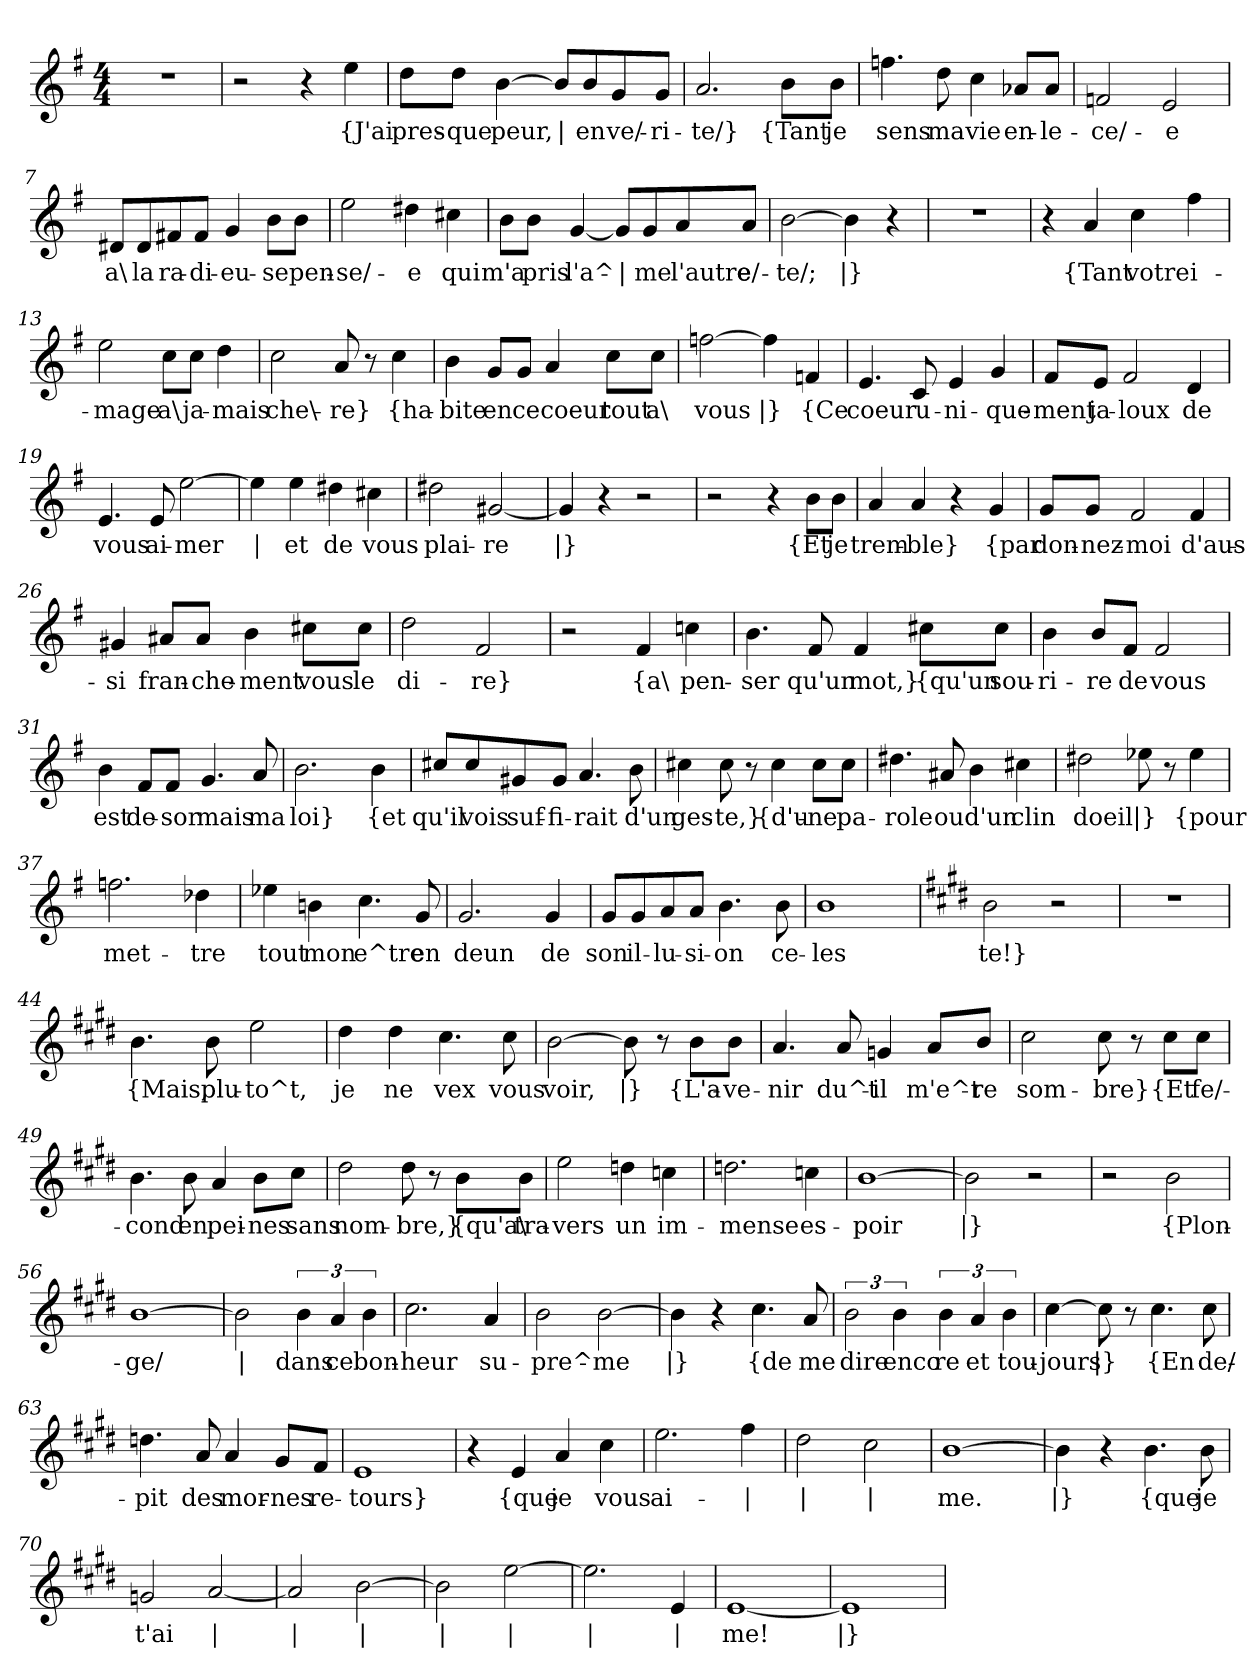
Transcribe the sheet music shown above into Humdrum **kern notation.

**kern	**text
*part1	*part1
*staff1	*staff1
*clefG2	*
*k[f#]	*
*M4/4	*
=1	=1
1r	.
=2	=2
2r	.
4r	.
!	!LO:LY:b
4ee\	{J'ai
=3	=3
!	!LO:LY:b
8dd\L	pres-
!	!LO:LY:b
8dd\J	-que
!	!LO:LY:b
[4b\	peur,
!	!LO:LY:b
8b/L]	|
!	!LO:LY:b
8b/	en
!	!LO:LY:b
8g/	ve/-
!	!LO:LY:b
8g/J	-ri-
=4	=4
!	!LO:LY:b
2.a/	-te/}
!	!LO:LY:b
8b\L	{Tant
!	!LO:LY:b
8b\J	je
=5	=5
!	!LO:LY:b
4.ffn\	sens
!	!LO:LY:b
8dd\	ma
!	!LO:LY:b
4cc\	vie
!	!LO:LY:b
8a-X/L	en-
!	!LO:LY:b
8a-/J	-le-
=6	=6
!	!LO:LY:b
2fn/	-ce/-
!	!LO:LY:b
2e/	-e
!!LO:LB:g=z
=7	=7
!	!LO:LY:b
8d#X/L	a\
!	!LO:LY:b
8d#/	la
!	!LO:LY:b
8f#X/	ra-
!	!LO:LY:b
8f#/J	-di-
!	!LO:LY:b
4g/	-eu-
!	!LO:LY:b
8b\L	-se
!	!LO:LY:b
8b\J	pen-
=8	=8
!	!LO:LY:b
2ee\	-se/-
!	!LO:LY:b
4dd#X\	-e
!	!LO:LY:b
4cc#X\	qui
=9	=9
!	!LO:LY:b
8b\L	m'a
!	!LO:LY:b
8b\J	pris
!	!LO:LY:b
[4g/	l'a^-
!	!LO:LY:b
8g/L]	|
!	!LO:LY:b
8g/	-me
!	!LO:LY:b
8a/	l'autre
!	!LO:LY:b
8a/J	e/-
=10	=10
!	!LO:LY:b
[2b\	-te/;
!	!LO:LY:b
4b\]	|}
4r	.
=11	=11
1r	.
!!LO:LB:g=z
=12	=12
4r	.
!	!LO:LY:b
4a/	{Tant
!	!LO:LY:b
4cc\	votre
!	!LO:LY:b
4ff#\	i-
=13	=13
!	!LO:LY:b
2ee\	-mage
!	!LO:LY:b
8cc\L	a\
!	!LO:LY:b
8cc\J	ja-
!	!LO:LY:b
4dd\	-mais
=14	=14
!	!LO:LY:b
2cc\	che\-
!	!LO:LY:b
8a/	-re}
8r	.
!	!LO:LY:b
4cc\	{ha-
=15	=15
!	!LO:LY:b
4b\	-bite
!	!LO:LY:b
8g/L	en
!	!LO:LY:b
8g/J	ce
!	!LO:LY:b
4a/	coeur
!	!LO:LY:b
8cc\L	tout
!	!LO:LY:b
8cc\J	a\
=16	=16
!	!LO:LY:b
[2ffn\	vous
!	!LO:LY:b
4ff\]	|}
!	!LO:LY:b
4fn/	{Ce
!!LO:LB:g=z
=17	=17
!	!LO:LY:b
4.e/	coeur
!	!LO:LY:b
8c/	u-
!	!LO:LY:b
4e/	-ni-
!	!LO:LY:b
4g/	-que-
=18	=18
!	!LO:LY:b
8f#/L	-ment
!	!LO:LY:b
8e/J	ja-
!	!LO:LY:b
2f#/	-loux
!	!LO:LY:b
4d/	de
=19	=19
!	!LO:LY:b
4.e/	vous
!	!LO:LY:b
8e/	ai-
!	!LO:LY:b
[2ee\	-mer
=20	=20
!	!LO:LY:b
4ee\]	|
!	!LO:LY:b
4ee\	et
!	!LO:LY:b
4dd#X\	de
!	!LO:LY:b
4cc#X\	vous
=21	=21
!	!LO:LY:b
2dd#X\	plai-
!	!LO:LY:b
[2g#X/	-re
=22	=22
!	!LO:LY:b
4g#/]	|}
4r	.
2r	.
=23	=23
2r	.
4r	.
!	!LO:LY:b
8b\L	{Et
!	!LO:LY:b
8b\J	je
!!LO:LB:g=z
=24	=24
!	!LO:LY:b
4a/	trem-
!	!LO:LY:b
4a/	-ble}
4r	.
!	!LO:LY:b
4g/	{par
=25	=25
!	!LO:LY:b
8g/L	don-
!	!LO:LY:b
8g/J	-nez-
!	!LO:LY:b
2f#/	-moi
!	!LO:LY:b
4f#/	d'aus-
=26	=26
!	!LO:LY:b
4g#X/	-si
!	!LO:LY:b
8a#X/L	fran-
!	!LO:LY:b
8a#/J	-che-
!	!LO:LY:b
4b\	-ment
!	!LO:LY:b
8cc#X\L	vous
!	!LO:LY:b
8cc#\J	le
=27	=27
!	!LO:LY:b
2dd\	di-
!	!LO:LY:b
2f#/	-re}
=28	=28
2r	.
!	!LO:LY:b
4f#/	{a\
!	!LO:LY:b
4ccn\	pen-
!!LO:LB:g=z
=29	=29
!	!LO:LY:b
4.b\	-ser
!	!LO:LY:b
8f#/	qu'un
!	!LO:LY:b
4f#/	mot,}
!	!LO:LY:b
8cc#X\L	{qu'un
!	!LO:LY:b
8cc#\J	sou-
=30	=30
!	!LO:LY:b
4b\	-ri-
!	!LO:LY:b
8b/L	-re
!	!LO:LY:b
8f#/J	de
!	!LO:LY:b
2f#/	vous
=31	=31
!	!LO:LY:b
4b\	est
!	!LO:LY:b
8f#/L	de-
!	!LO:LY:b
8f#/J	-sor
!	!LO:LY:b
4.g/	mais
!	!LO:LY:b
8a/	ma
=32	=32
!	!LO:LY:b
2.b\	loi}
!	!LO:LY:b
4b\	{et
!!LO:LB:g=z
=33	=33
!	!LO:LY:b
8cc#X/L	qu'il
!	!LO:LY:b
8cc#/	vois
!	!LO:LY:b
8g#X/	suf-
!	!LO:LY:b
8g#/J	-fi-
!	!LO:LY:b
4.a/	-rait
!	!LO:LY:b
8b\	d'un
=34	=34
!	!LO:LY:b
4cc#X\	ges-
!	!LO:LY:b
8cc#\	-te,}
8r	.
!	!LO:LY:b
4cc#\	{d'u-
!	!LO:LY:b
8cc#\L	-ne
!	!LO:LY:b
8cc#\J	pa-
=35	=35
!	!LO:LY:b
4.dd#X\	-role
!	!LO:LY:b
8a#X/	ou
!	!LO:LY:b
4b\	d'un
!	!LO:LY:b
4cc#X\	clin
=36	=36
!	!LO:LY:b
2dd#X\	doeil
!	!LO:LY:b
8ee-X\	|}
8r	.
!	!LO:LY:b
4ee-\	{pour
=37	=37
!	!LO:LY:b
2.ffn\	met-
!	!LO:LY:b
4dd-X\	-tre
!!LO:LB:g=z
=38	=38
!	!LO:LY:b
4ee-X\	tout
!	!LO:LY:b
4bn\	mon
!	!LO:LY:b
4.cc\	e^tre
!	!LO:LY:b
8g/	en
=39	=39
!	!LO:LY:b
2.g/	deun
!	!LO:LY:b
4g/	de
=40	=40
!	!LO:LY:b
8g/L	son
!	!LO:LY:b
8g/	il-
!	!LO:LY:b
8a/	-lu-
!	!LO:LY:b
8a/J	-si-
!	!LO:LY:b
4.b\	-on
!	!LO:LY:b
8b\	ce-
=41	=41
!	!LO:LY:b
1b	-les
=42	=42
*k[f#c#g#d#]	*
!	!LO:LY:b
2b\	-te!}
2r	.
=43	=43
1r	.
=44	=44
!	!LO:LY:b
4.b\	{Mais,
!	!LO:LY:b
8b\	plu-
!	!LO:LY:b
2ee\	-to^t,
!!LO:LB:g=z
=45	=45
!	!LO:LY:b
4dd#\	je
!	!LO:LY:b
4dd#\	ne
!	!LO:LY:b
4.cc#\	vex
!	!LO:LY:b
8cc#\	vous
=46	=46
!	!LO:LY:b
[2b\	voir,
!	!LO:LY:b
8b\]	|}
8r	.
!	!LO:LY:b
8b\L	{L'a-
!	!LO:LY:b
8b\J	-ve-
=47	=47
!	!LO:LY:b
4.a/	-nir
!	!LO:LY:b
8a/	du^t-
!	!LO:LY:b
4gn/	-il
!	!LO:LY:b
8a/L	m'e^t-
!	!LO:LY:b
8b/J	-re
=48	=48
!	!LO:LY:b
2cc#\	som-
!	!LO:LY:b
8cc#\	-bre}
8r	.
!	!LO:LY:b
8cc#\L	{Et
!	!LO:LY:b
8cc#\J	fe/-
!!LO:LB:g=z
=49	=49
!	!LO:LY:b
4.b\	-cond
!	!LO:LY:b
8b\	en
!	!LO:LY:b
4a/	pei-
!	!LO:LY:b
8b\L	-nes
!	!LO:LY:b
8cc#\J	sans
=50	=50
!	!LO:LY:b
2dd#\	nom-
!	!LO:LY:b
8dd#\	-bre,}
8r	.
!	!LO:LY:b
8b\L	{qu'a\
!	!LO:LY:b
8b\J	tra-
=51	=51
!	!LO:LY:b
2ee\	-vers
!	!LO:LY:b
4ddn\	un
!	!LO:LY:b
4ccn\	im-
=52	=52
!	!LO:LY:b
2.ddn\	-mense
!	!LO:LY:b
4ccn\	es-
=53	=53
!	!LO:LY:b
[1b	-poir
=54	=54
!	!LO:LY:b
2b\]	|}
2r	.
=55	=55
2r	.
!	!LO:LY:b
2b\	{Plon-
!!LO:PB:g=z
=56	=56
!	!LO:LY:b
[1b	-ge/
=57	=57
!	!LO:LY:b
2b\]	|
!	!LO:LY:b
6b\	dans
!	!LO:LY:b
6a/	ce
!	!LO:LY:b
6b\	bon-
=58	=58
!	!LO:LY:b
2.cc#\	-heur
!	!LO:LY:b
4a/	su-
=59	=59
!	!LO:LY:b
2b\	-pre^-
!	!LO:LY:b
[2b\	-me
=60	=60
!	!LO:LY:b
4b\]	|}
4r	.
!	!LO:LY:b
4.cc#\	{de
!	!LO:LY:b
8a/	me
=61	=61
!	!LO:LY:b
3b\	dire
!	!LO:LY:b
6b\	enco
!	!LO:LY:b
6b\	-re
!	!LO:LY:b
6a/	et
!	!LO:LY:b
6b\	tou-
=62	=62
!	!LO:LY:b
[4cc#\	-jours
!	!LO:LY:b
8cc#\]	|}
8r	.
!	!LO:LY:b
4.cc#\	{En
!	!LO:LY:b
8cc#\	de/-
!!LO:LB:g=z
=63	=63
!	!LO:LY:b
4.ddn\	-pit
!	!LO:LY:b
8a/	des
!	!LO:LY:b
4a/	mor-
!	!LO:LY:b
8g#/L	-nes
!	!LO:LY:b
8f#/J	re-
=64	=64
!	!LO:LY:b
1e	-tours}
=65	=65
4r	.
!	!LO:LY:b
4e/	{que
!	!LO:LY:b
4a/	je
!	!LO:LY:b
4cc#\	vous
=66	=66
!	!LO:LY:b
2.ee\	ai-
!	!LO:LY:b
4ff#\	|
=67	=67
!	!LO:LY:b
2dd#\	|
!	!LO:LY:b
2cc#\	|
=68	=68
!	!LO:LY:b
[1b	-me.
=69	=69
!	!LO:LY:b
4b\]	|}
4r	.
!	!LO:LY:b
4.b\	{que
!	!LO:LY:b
8b\	je
=70	=70
!	!LO:LY:b
2gn/	t'ai
!	!LO:LY:b
[2a/	|
=71	=71
!	!LO:LY:b
2a/]	|
!	!LO:LY:b
[2b\	|
=72	=72
!	!LO:LY:b
2b\]	|
!	!LO:LY:b
[2ee\	|
!!LO:LB:g=z
=73	=73
!	!LO:LY:b
2.ee\]	|
!	!LO:LY:b
4e/	|
=74	=74
!	!LO:LY:b
[1e	-me!
=75	=75
!	!LO:LY:b
1e]	|}
=	=
*-	*-
